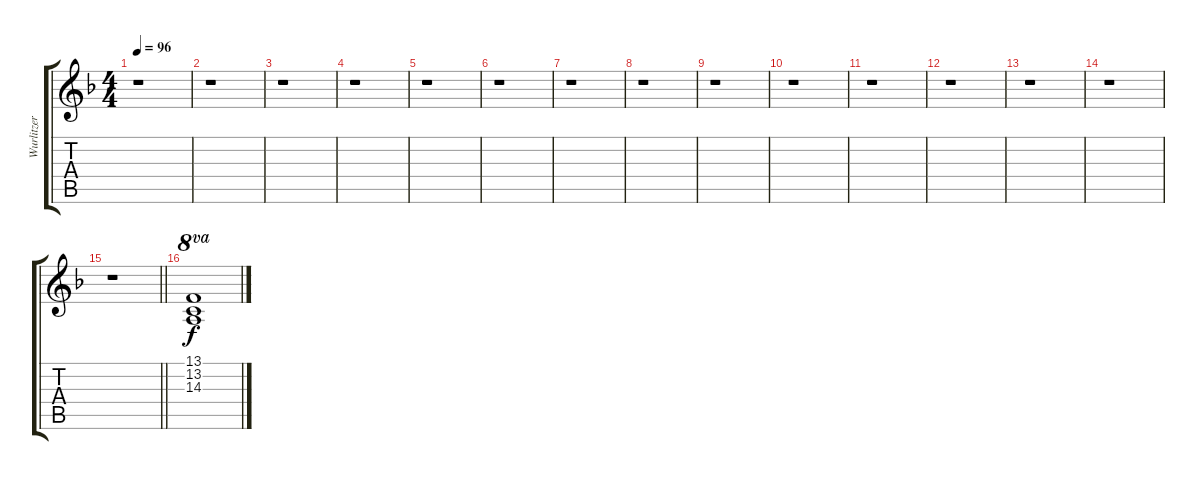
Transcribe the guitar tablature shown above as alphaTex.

\track ("Wurlitzer - Nick Nasmyth" "Wurlitzer ") {instrument electricpiano2}
\staff {score tabs}
\tuning (E4 B3 G3 D3 A2 E2) {hide}
\ts (4 4)
\tempo 96
\clef g2
\ks f
r.1{dy f} |
r.1 |
r.1 |
r.1 |
r.1 |
r.1 |
r.1 |
r.1 |
r.1 |
r.1 |
r.1 |
r.1 |
r.1 |
r.1 |
\barLineRight lightlight
r.1 |
(13.1 13.2 14.3).1{ot 8va}
